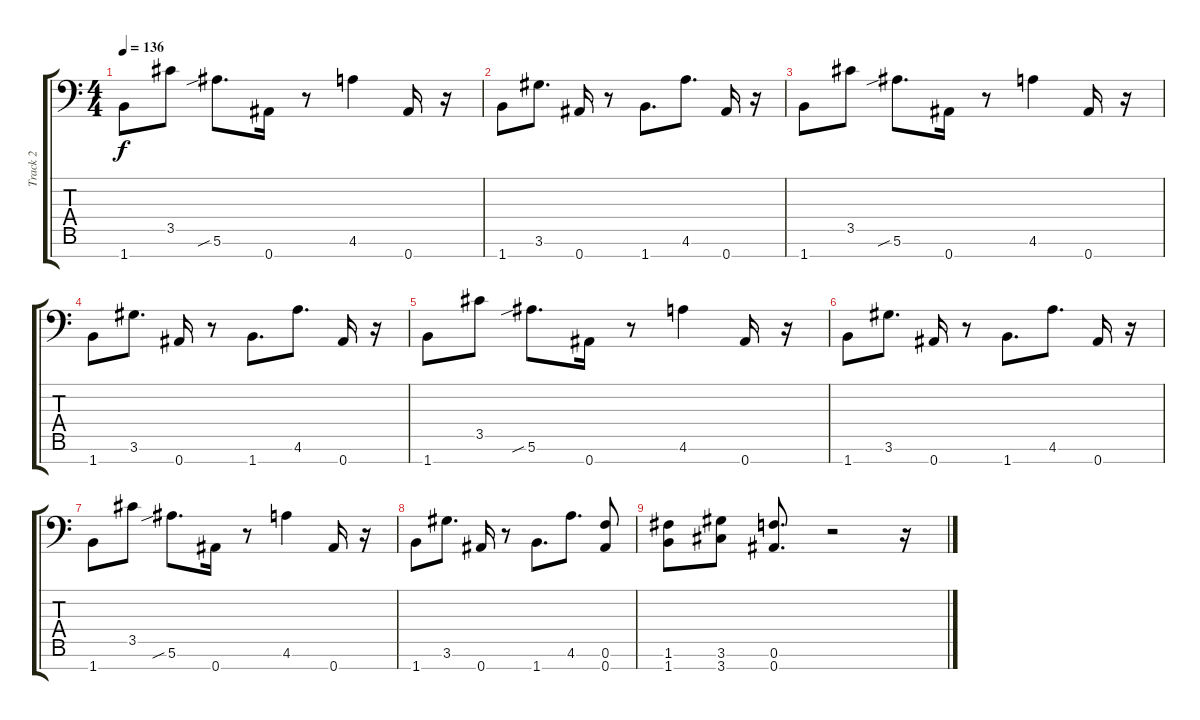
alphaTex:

\track ("Track 2" "Track 2") {instrument overdrivenguitar}
\staff {score tabs}
\tuning (F4 C4 Ab3 Eb3 Bb2 F2 Bb1) {hide}
\ts (4 4)
\tempo 136
\clef f4
\ks c
1.7.8{dy f} 3.5.8 5.6{sib}.8{d} 0.7.16 r.8 4.6.4 0.7.16 r.16 |
1.7.8 3.6.8{d} 0.7.16 r.8 1.7.8{d} 4.6.8{d} 0.7.16 r.16 |
1.7.8 3.5.8 5.6{sib}.8{d} 0.7.16 r.8 4.6.4 0.7.16 r.16 |
1.7.8 3.6.8{d} 0.7.16 r.8 1.7.8{d} 4.6.8{d} 0.7.16 r.16 |
1.7.8 3.5.8 5.6{sib}.8{d} 0.7.16 r.8 4.6.4 0.7.16 r.16 |
1.7.8 3.6.8{d} 0.7.16 r.8 1.7.8{d} 4.6.8{d} 0.7.16 r.16 |
1.7.8 3.5.8 5.6{sib}.8{d} 0.7.16 r.8 4.6.4 0.7.16 r.16 |
1.7.8 3.6.8{d} 0.7.16 r.8 1.7.8{d} 4.6.8{d} (0.6 0.7).8 |
(1.6 1.7).8 (3.6 3.7).8 (0.6 0.7).8{d} r.2 r.16
